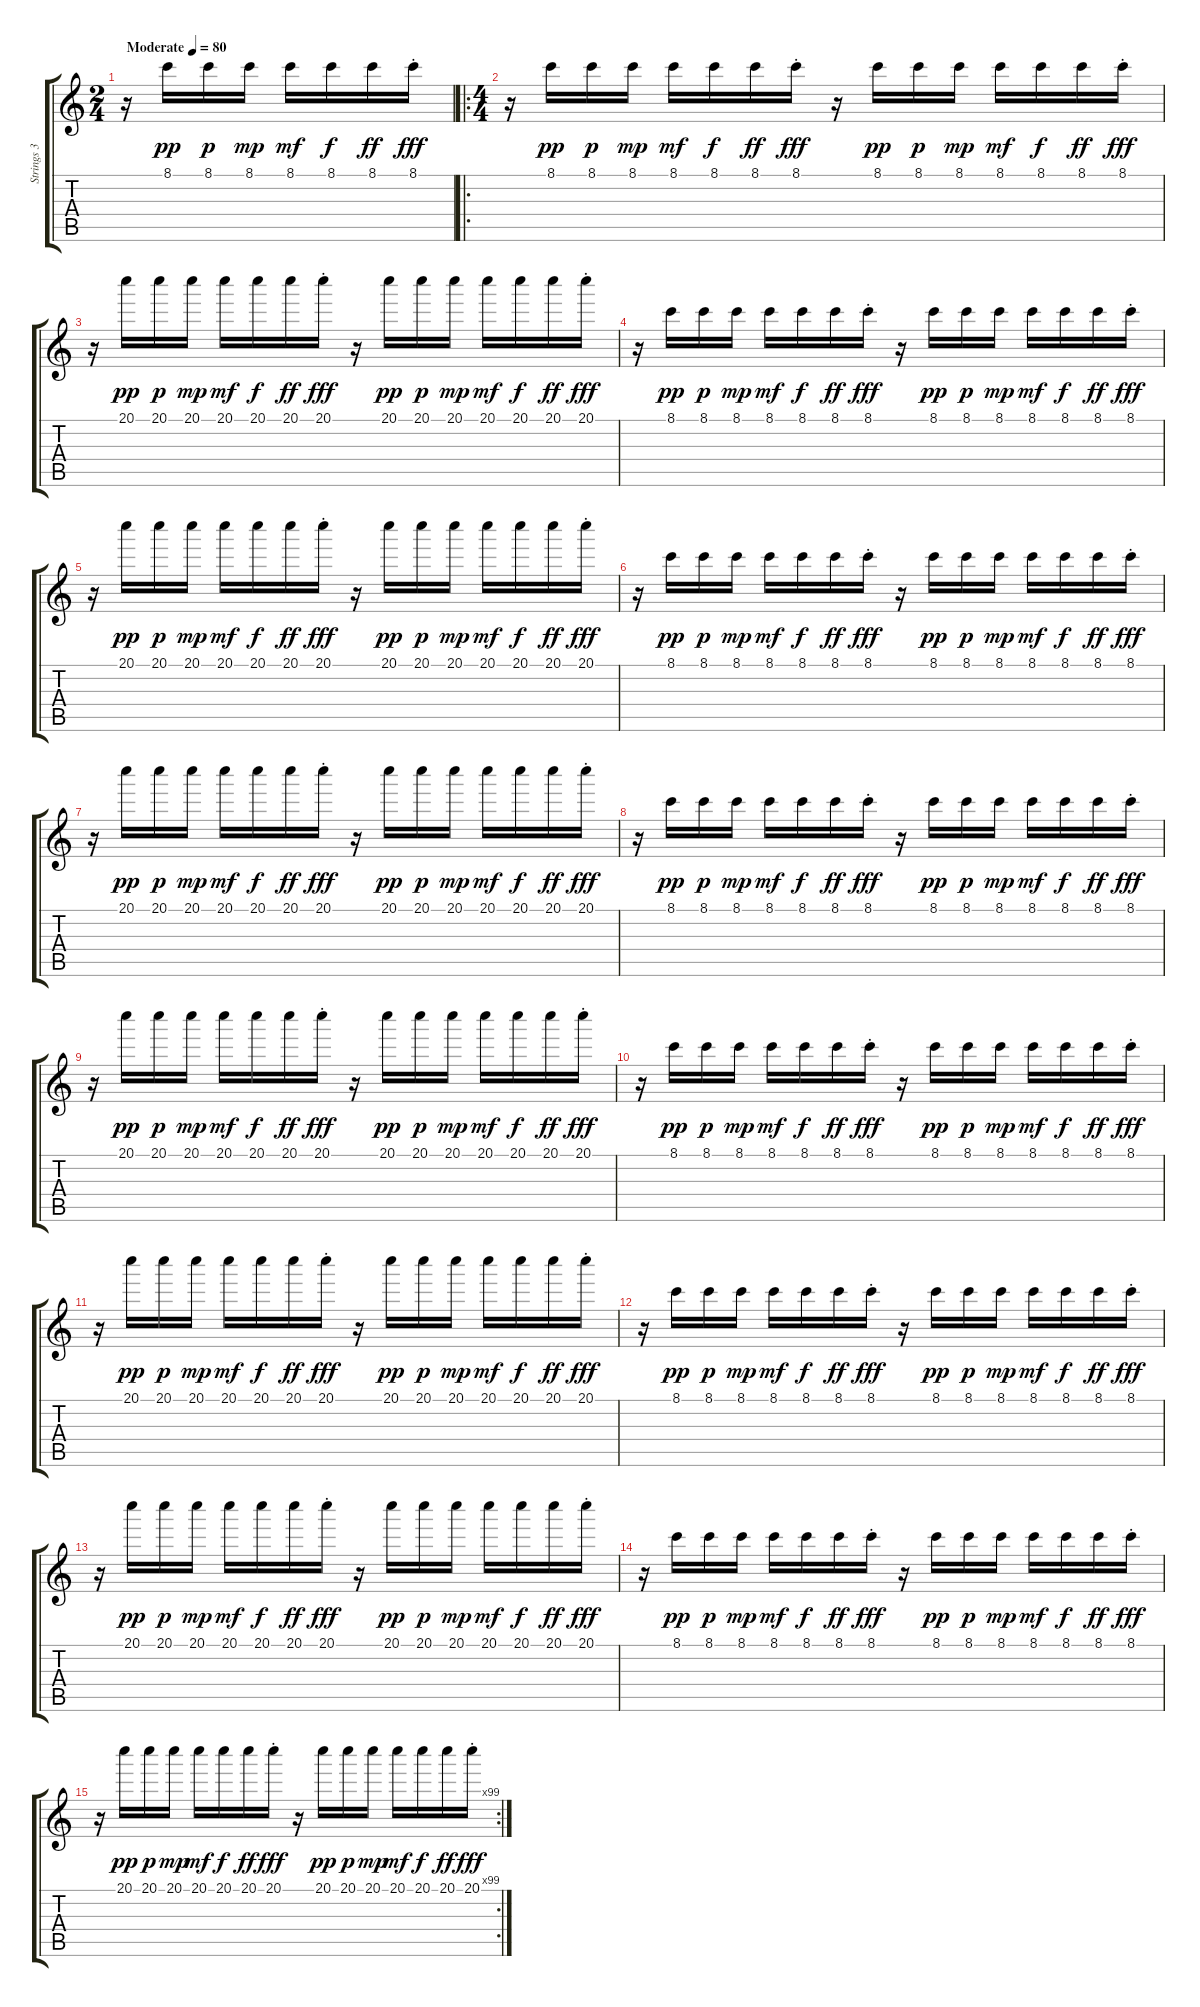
\track ("Strings 3" "Strings 3") {instrument tremolostrings}
\staff {score tabs}
\tuning (E5 B4 G4 D4 A3 E3) {hide}
\ts (2 4)
\tempo (80 "Moderate")
\clef g2
\ks c
r.16{dy pp instrument tremolostrings} 8.1.16 8.1.16{dy p} 8.1.16{dy mp} 8.1.16{dy mf} 8.1.16{dy f} 8.1.16{dy ff} 8.1{st}.16{dy fff} |
\ro
\ts (4 4)
r.16 8.1.16{dy pp} 8.1.16{dy p} 8.1.16{dy mp} 8.1.16{dy mf} 8.1.16{dy f} 8.1.16{dy ff} 8.1{st}.16{dy fff} r.16 8.1.16{dy pp} 8.1.16{dy p} 8.1.16{dy mp} 8.1.16{dy mf} 8.1.16{dy f} 8.1.16{dy ff} 8.1{st}.16{dy fff} |
r.16 20.1.16{dy pp} 20.1.16{dy p} 20.1.16{dy mp} 20.1.16{dy mf} 20.1.16{dy f} 20.1.16{dy ff} 20.1{st}.16{dy fff} r.16 20.1.16{dy pp} 20.1.16{dy p} 20.1.16{dy mp} 20.1.16{dy mf} 20.1.16{dy f} 20.1.16{dy ff} 20.1{st}.16{dy fff} |
r.16 8.1.16{dy pp} 8.1.16{dy p} 8.1.16{dy mp} 8.1.16{dy mf} 8.1.16{dy f} 8.1.16{dy ff} 8.1{st}.16{dy fff} r.16 8.1.16{dy pp} 8.1.16{dy p} 8.1.16{dy mp} 8.1.16{dy mf} 8.1.16{dy f} 8.1.16{dy ff} 8.1{st}.16{dy fff} |
r.16 20.1.16{dy pp} 20.1.16{dy p} 20.1.16{dy mp} 20.1.16{dy mf} 20.1.16{dy f} 20.1.16{dy ff} 20.1{st}.16{dy fff} r.16 20.1.16{dy pp} 20.1.16{dy p} 20.1.16{dy mp} 20.1.16{dy mf} 20.1.16{dy f} 20.1.16{dy ff} 20.1{st}.16{dy fff} |
r.16 8.1.16{dy pp} 8.1.16{dy p} 8.1.16{dy mp} 8.1.16{dy mf} 8.1.16{dy f} 8.1.16{dy ff} 8.1{st}.16{dy fff} r.16 8.1.16{dy pp} 8.1.16{dy p} 8.1.16{dy mp} 8.1.16{dy mf} 8.1.16{dy f} 8.1.16{dy ff} 8.1{st}.16{dy fff} |
r.16 20.1.16{dy pp} 20.1.16{dy p} 20.1.16{dy mp} 20.1.16{dy mf} 20.1.16{dy f} 20.1.16{dy ff} 20.1{st}.16{dy fff} r.16 20.1.16{dy pp} 20.1.16{dy p} 20.1.16{dy mp} 20.1.16{dy mf} 20.1.16{dy f} 20.1.16{dy ff} 20.1{st}.16{dy fff} |
r.16 8.1.16{dy pp} 8.1.16{dy p} 8.1.16{dy mp} 8.1.16{dy mf} 8.1.16{dy f} 8.1.16{dy ff} 8.1{st}.16{dy fff} r.16 8.1.16{dy pp} 8.1.16{dy p} 8.1.16{dy mp} 8.1.16{dy mf} 8.1.16{dy f} 8.1.16{dy ff} 8.1{st}.16{dy fff} |
r.16 20.1.16{dy pp} 20.1.16{dy p} 20.1.16{dy mp} 20.1.16{dy mf} 20.1.16{dy f} 20.1.16{dy ff} 20.1{st}.16{dy fff} r.16 20.1.16{dy pp} 20.1.16{dy p} 20.1.16{dy mp} 20.1.16{dy mf} 20.1.16{dy f} 20.1.16{dy ff} 20.1{st}.16{dy fff} |
r.16 8.1.16{dy pp} 8.1.16{dy p} 8.1.16{dy mp} 8.1.16{dy mf} 8.1.16{dy f} 8.1.16{dy ff} 8.1{st}.16{dy fff} r.16 8.1.16{dy pp} 8.1.16{dy p} 8.1.16{dy mp} 8.1.16{dy mf} 8.1.16{dy f} 8.1.16{dy ff} 8.1{st}.16{dy fff} |
r.16 20.1.16{dy pp} 20.1.16{dy p} 20.1.16{dy mp} 20.1.16{dy mf} 20.1.16{dy f} 20.1.16{dy ff} 20.1{st}.16{dy fff} r.16 20.1.16{dy pp} 20.1.16{dy p} 20.1.16{dy mp} 20.1.16{dy mf} 20.1.16{dy f} 20.1.16{dy ff} 20.1{st}.16{dy fff} |
r.16 8.1.16{dy pp} 8.1.16{dy p} 8.1.16{dy mp} 8.1.16{dy mf} 8.1.16{dy f} 8.1.16{dy ff} 8.1{st}.16{dy fff} r.16 8.1.16{dy pp} 8.1.16{dy p} 8.1.16{dy mp} 8.1.16{dy mf} 8.1.16{dy f} 8.1.16{dy ff} 8.1{st}.16{dy fff} |
r.16 20.1.16{dy pp} 20.1.16{dy p} 20.1.16{dy mp} 20.1.16{dy mf} 20.1.16{dy f} 20.1.16{dy ff} 20.1{st}.16{dy fff} r.16 20.1.16{dy pp} 20.1.16{dy p} 20.1.16{dy mp} 20.1.16{dy mf} 20.1.16{dy f} 20.1.16{dy ff} 20.1{st}.16{dy fff} |
r.16 8.1.16{dy pp} 8.1.16{dy p} 8.1.16{dy mp} 8.1.16{dy mf} 8.1.16{dy f} 8.1.16{dy ff} 8.1{st}.16{dy fff} r.16 8.1.16{dy pp} 8.1.16{dy p} 8.1.16{dy mp} 8.1.16{dy mf} 8.1.16{dy f} 8.1.16{dy ff} 8.1{st}.16{dy fff} |
\rc 99
r.16 20.1.16{dy pp} 20.1.16{dy p} 20.1.16{dy mp} 20.1.16{dy mf} 20.1.16{dy f} 20.1.16{dy ff} 20.1{st}.16{dy fff} r.16 20.1.16{dy pp} 20.1.16{dy p} 20.1.16{dy mp} 20.1.16{dy mf} 20.1.16{dy f} 20.1.16{dy ff} 20.1{st}.16{dy fff}
